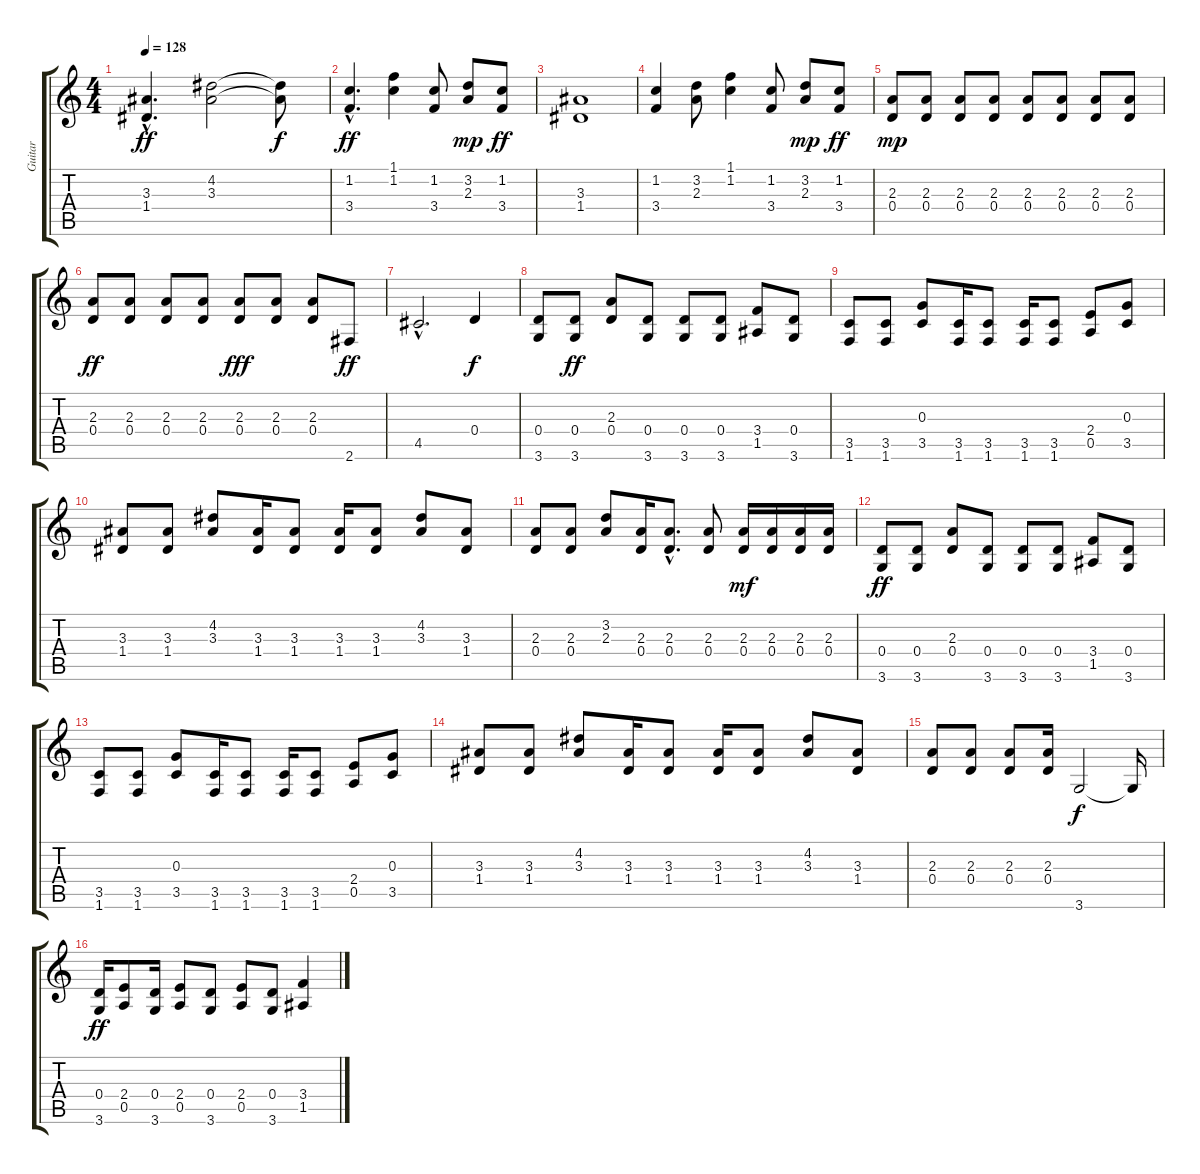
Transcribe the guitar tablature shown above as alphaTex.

\track ("Guitar" "Guitar") {instrument overdrivenguitar}
\staff {score tabs}
\tuning (E4 B3 G3 D3 A2 E2) {hide}
\ts (4 4)
\tempo 128
\clef g2
\ks c
(3.3{hac} 1.4{hac}).4{d dy ff} (4.2 3.3).2 (4.2{t} 3.3{t}).8{dy f} |
(1.2{hac} 3.4{hac}).4{d dy ff} (1.1 1.2).4 (1.2 3.4).8 (3.2 2.3).8{dy mp} (1.2 3.4).8{dy ff} |
(3.3 1.4).1 |
(1.2 3.4).4 (3.2 2.3).8 (1.1 1.2).4 (1.2 3.4).8 (3.2 2.3).8{dy mp} (1.2 3.4).8{dy ff} |
(2.3 0.4).8{dy mp} (2.3 0.4).8 (2.3 0.4).8 (2.3 0.4).8 (2.3 0.4).8 (2.3 0.4).8 (2.3 0.4).8 (2.3 0.4).8 |
(2.3 0.4).8{dy ff} (2.3 0.4).8 (2.3 0.4).8 (2.3 0.4).8 (2.3 0.4).8{dy fff} (2.3 0.4).8 (2.3 0.4).8 2.6.8{dy ff} |
4.5{hac}.2{d} 0.4.4{dy f} |
(0.4 3.6).8 (0.4 3.6).8{dy ff} (2.3 0.4).8 (0.4 3.6).8 (0.4 3.6).8 (0.4 3.6).8 (3.4 1.5).8 (0.4 3.6).8 |
(3.5 1.6).8 (3.5 1.6).8 (0.3 3.5).8 (3.5 1.6).16 (3.5 1.6).8 (3.5 1.6).16 (3.5 1.6).8 (2.4 0.5).8 (0.3 3.5).8 |
(3.3 1.4).8 (3.3 1.4).8 (4.2 3.3).8 (3.3 1.4).16 (3.3 1.4).8 (3.3 1.4).16 (3.3 1.4).8 (4.2 3.3).8 (3.3 1.4).8 |
(2.3 0.4).8 (2.3 0.4).8 (3.2 2.3).8 (2.3 0.4).16 (2.3{hac} 0.4{hac}).8{d} (2.3 0.4).8 (2.3 0.4).16{dy mf} (2.3 0.4).16 (2.3 0.4).16 (2.3 0.4).16 |
(0.4 3.6).8{dy ff} (0.4 3.6).8 (2.3 0.4).8 (0.4 3.6).8 (0.4 3.6).8 (0.4 3.6).8 (3.4 1.5).8 (0.4 3.6).8 |
(3.5 1.6).8 (3.5 1.6).8 (0.3 3.5).8 (3.5 1.6).16 (3.5 1.6).8 (3.5 1.6).16 (3.5 1.6).8 (2.4 0.5).8 (0.3 3.5).8 |
(3.3 1.4).8 (3.3 1.4).8 (4.2 3.3).8 (3.3 1.4).16 (3.3 1.4).8 (3.3 1.4).16 (3.3 1.4).8 (4.2 3.3).8 (3.3 1.4).8 |
(2.3 0.4).8 (2.3 0.4).8 (2.3 0.4).8 (2.3 0.4).16 3.6.2{dy f} 3.6{t}.16 |
(0.4 3.6).16{dy ff} (2.4 0.5).8 (0.4 3.6).16 (2.4 0.5).8 (0.4 3.6).8 (2.4 0.5).8 (0.4 3.6).8 (3.4 1.5).4
